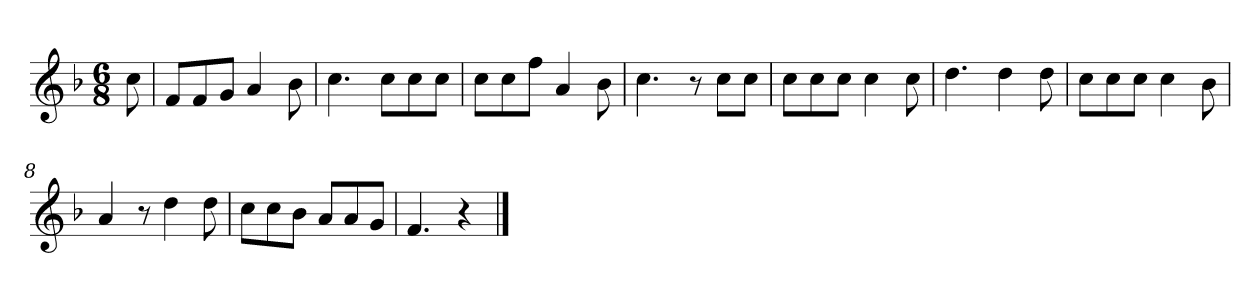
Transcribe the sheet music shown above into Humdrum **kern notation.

**kern
*part1
*staff1
*k[b-]
*M6/8
*MM120
=
8cc
=1
8fL
8f
8gJ
4a
8b-
=2
4.cc
8ccL
8cc
8ccJ
=3
8ccL
8cc
8ffJ
4a
8b-
=4
4.cc
8r
8ccL
8ccJ
=5
8ccL
8cc
8ccJ
4cc
8cc
=6
4.dd
4dd
8dd
=7
8ccL
8cc
8ccJ
4cc
8b-
=8
4a
8r
4dd
8dd
=9
8ccL
8cc
8b-J
8aL
8a
8gJ
=10
4.f
4r
==
*-
